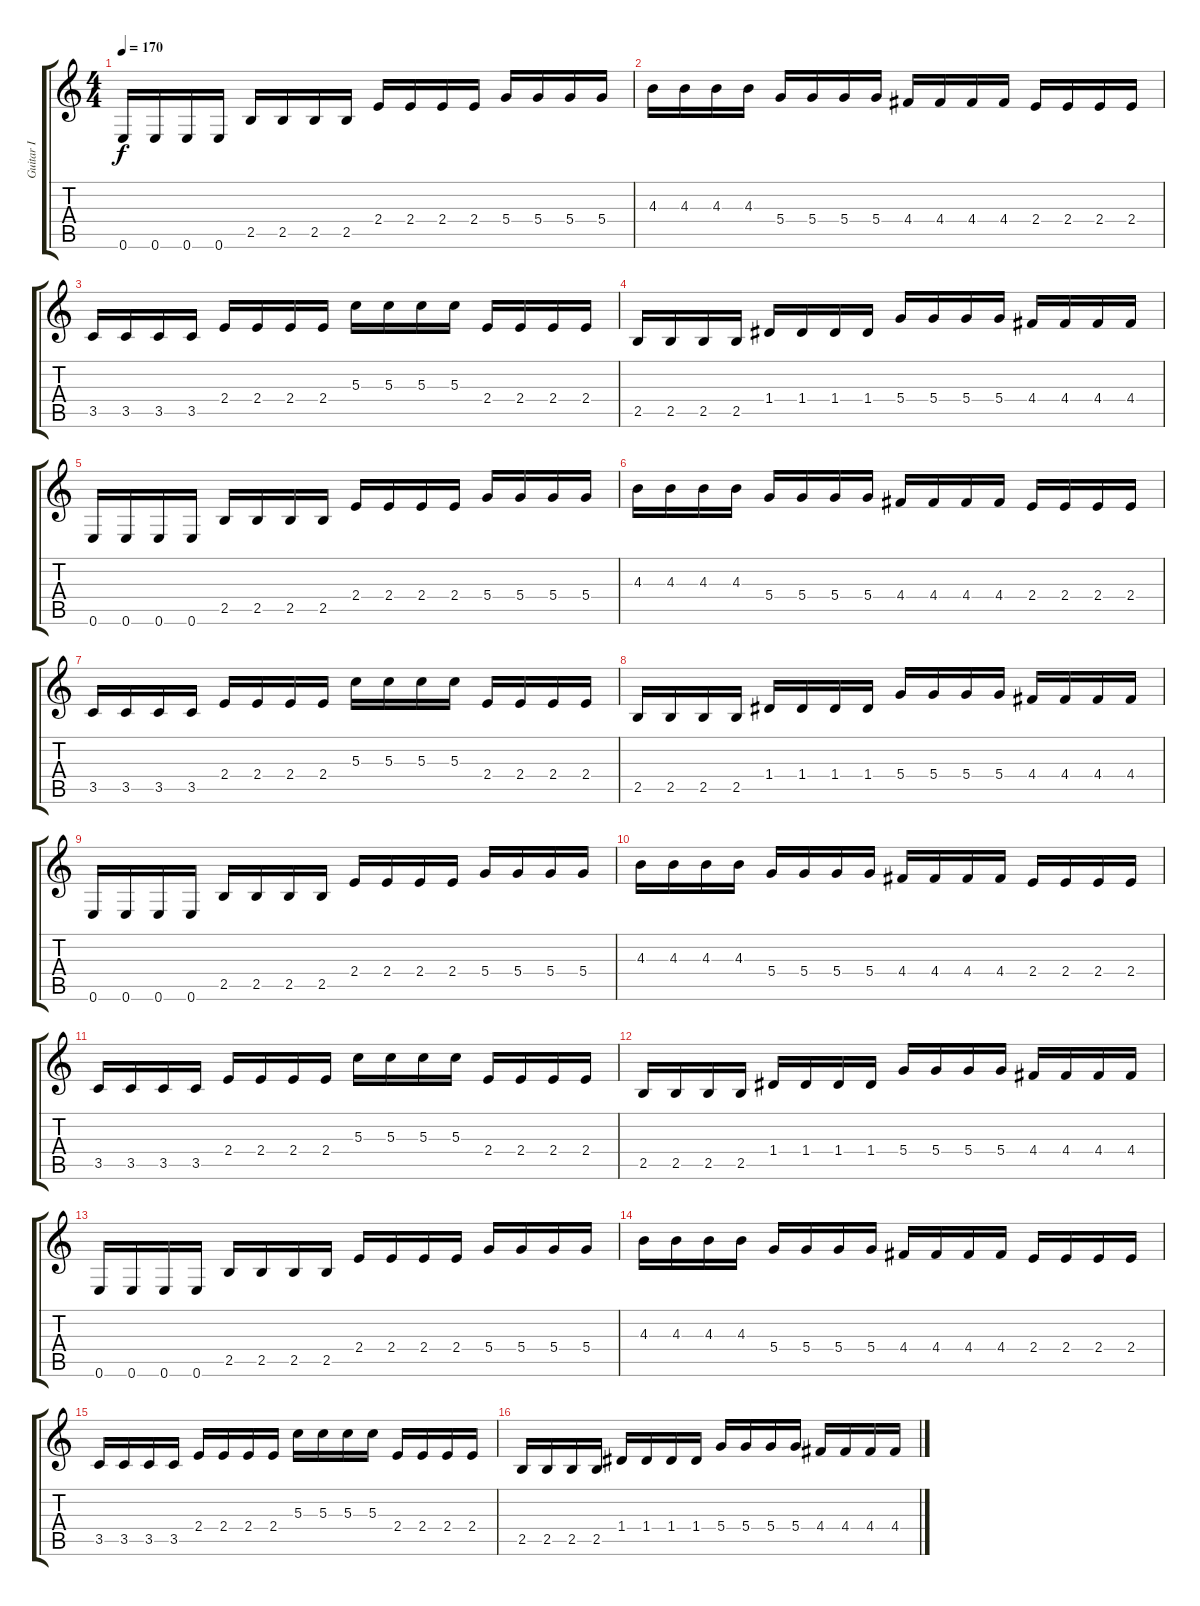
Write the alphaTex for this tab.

\track ("Guitar I" "Guitar I") {instrument distortionguitar}
\staff {score tabs}
\tuning (E4 B3 G3 D3 A2 E2) {hide}
\ts (4 4)
\tempo 170
\clef g2
\ks c
0.6.16{dy f} 0.6.16 0.6.16 0.6.16 2.5.16 2.5.16 2.5.16 2.5.16 2.4.16 2.4.16 2.4.16 2.4.16 5.4.16 5.4.16 5.4.16 5.4.16 |
4.3.16 4.3.16 4.3.16 4.3.16 5.4.16 5.4.16 5.4.16 5.4.16 4.4.16 4.4.16 4.4.16 4.4.16 2.4.16 2.4.16 2.4.16 2.4.16 |
3.5.16 3.5.16 3.5.16 3.5.16 2.4.16 2.4.16 2.4.16 2.4.16 5.3.16 5.3.16 5.3.16 5.3.16 2.4.16 2.4.16 2.4.16 2.4.16 |
2.5.16 2.5.16 2.5.16 2.5.16 1.4.16 1.4.16 1.4.16 1.4.16 5.4.16 5.4.16 5.4.16 5.4.16 4.4.16 4.4.16 4.4.16 4.4.16 |
0.6.16 0.6.16 0.6.16 0.6.16 2.5.16 2.5.16 2.5.16 2.5.16 2.4.16 2.4.16 2.4.16 2.4.16 5.4.16 5.4.16 5.4.16 5.4.16 |
4.3.16 4.3.16 4.3.16 4.3.16 5.4.16 5.4.16 5.4.16 5.4.16 4.4.16 4.4.16 4.4.16 4.4.16 2.4.16 2.4.16 2.4.16 2.4.16 |
3.5.16 3.5.16 3.5.16 3.5.16 2.4.16 2.4.16 2.4.16 2.4.16 5.3.16 5.3.16 5.3.16 5.3.16 2.4.16 2.4.16 2.4.16 2.4.16 |
2.5.16 2.5.16 2.5.16 2.5.16 1.4.16 1.4.16 1.4.16 1.4.16 5.4.16 5.4.16 5.4.16 5.4.16 4.4.16 4.4.16 4.4.16 4.4.16 |
0.6.16 0.6.16 0.6.16 0.6.16 2.5.16 2.5.16 2.5.16 2.5.16 2.4.16 2.4.16 2.4.16 2.4.16 5.4.16 5.4.16 5.4.16 5.4.16 |
4.3.16 4.3.16 4.3.16 4.3.16 5.4.16 5.4.16 5.4.16 5.4.16 4.4.16 4.4.16 4.4.16 4.4.16 2.4.16 2.4.16 2.4.16 2.4.16 |
3.5.16 3.5.16 3.5.16 3.5.16 2.4.16 2.4.16 2.4.16 2.4.16 5.3.16 5.3.16 5.3.16 5.3.16 2.4.16 2.4.16 2.4.16 2.4.16 |
2.5.16 2.5.16 2.5.16 2.5.16 1.4.16 1.4.16 1.4.16 1.4.16 5.4.16 5.4.16 5.4.16 5.4.16 4.4.16 4.4.16 4.4.16 4.4.16 |
0.6.16 0.6.16 0.6.16 0.6.16 2.5.16 2.5.16 2.5.16 2.5.16 2.4.16 2.4.16 2.4.16 2.4.16 5.4.16 5.4.16 5.4.16 5.4.16 |
4.3.16 4.3.16 4.3.16 4.3.16 5.4.16 5.4.16 5.4.16 5.4.16 4.4.16 4.4.16 4.4.16 4.4.16 2.4.16 2.4.16 2.4.16 2.4.16 |
3.5.16 3.5.16 3.5.16 3.5.16 2.4.16 2.4.16 2.4.16 2.4.16 5.3.16 5.3.16 5.3.16 5.3.16 2.4.16 2.4.16 2.4.16 2.4.16 |
2.5.16 2.5.16 2.5.16 2.5.16 1.4.16 1.4.16 1.4.16 1.4.16 5.4.16 5.4.16 5.4.16 5.4.16 4.4.16 4.4.16 4.4.16 4.4.16
